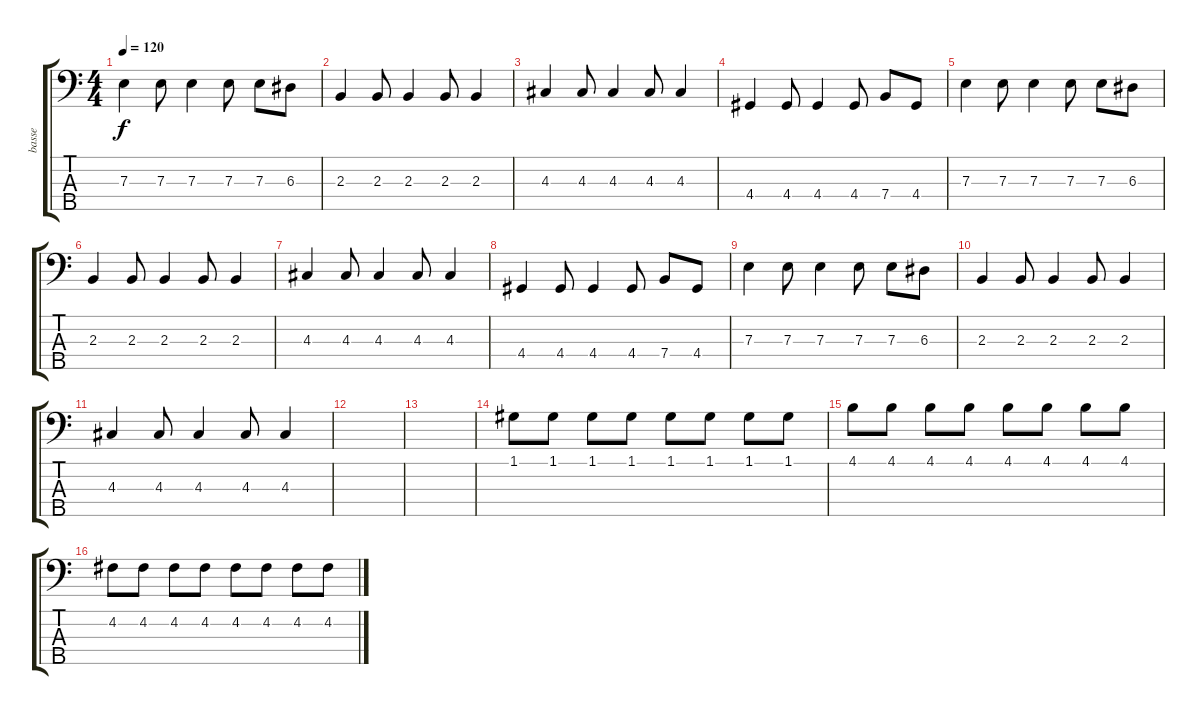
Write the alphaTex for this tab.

\track ("basse" "basse") {instrument electricbassfinger}
\staff {score tabs}
\tuning (G2 D2 A1 E1 B0) {hide}
\ts (4 4)
\tempo 120
\clef f4
\ks c
7.3.4{dy f} 7.3.8 7.3.4 7.3.8 7.3.8 6.3.8 |
2.3.4 2.3.8 2.3.4 2.3.8 2.3.4 |
4.3.4 4.3.8 4.3.4 4.3.8 4.3.4 |
4.4.4 4.4.8 4.4.4 4.4.8 7.4.8 4.4.8 |
7.3.4 7.3.8 7.3.4 7.3.8 7.3.8 6.3.8 |
2.3.4 2.3.8 2.3.4 2.3.8 2.3.4 |
4.3.4 4.3.8 4.3.4 4.3.8 4.3.4 |
4.4.4 4.4.8 4.4.4 4.4.8 7.4.8 4.4.8 |
7.3.4 7.3.8 7.3.4 7.3.8 7.3.8 6.3.8 |
2.3.4 2.3.8 2.3.4 2.3.8 2.3.4 |
4.3.4 4.3.8 4.3.4 4.3.8 4.3.4 |
|
|
1.1.8 1.1.8 1.1.8 1.1.8 1.1.8 1.1.8 1.1.8 1.1.8 |
4.1.8 4.1.8 4.1.8 4.1.8 4.1.8 4.1.8 4.1.8 4.1.8 |
4.2.8 4.2.8 4.2.8 4.2.8 4.2.8 4.2.8 4.2.8 4.2.8
